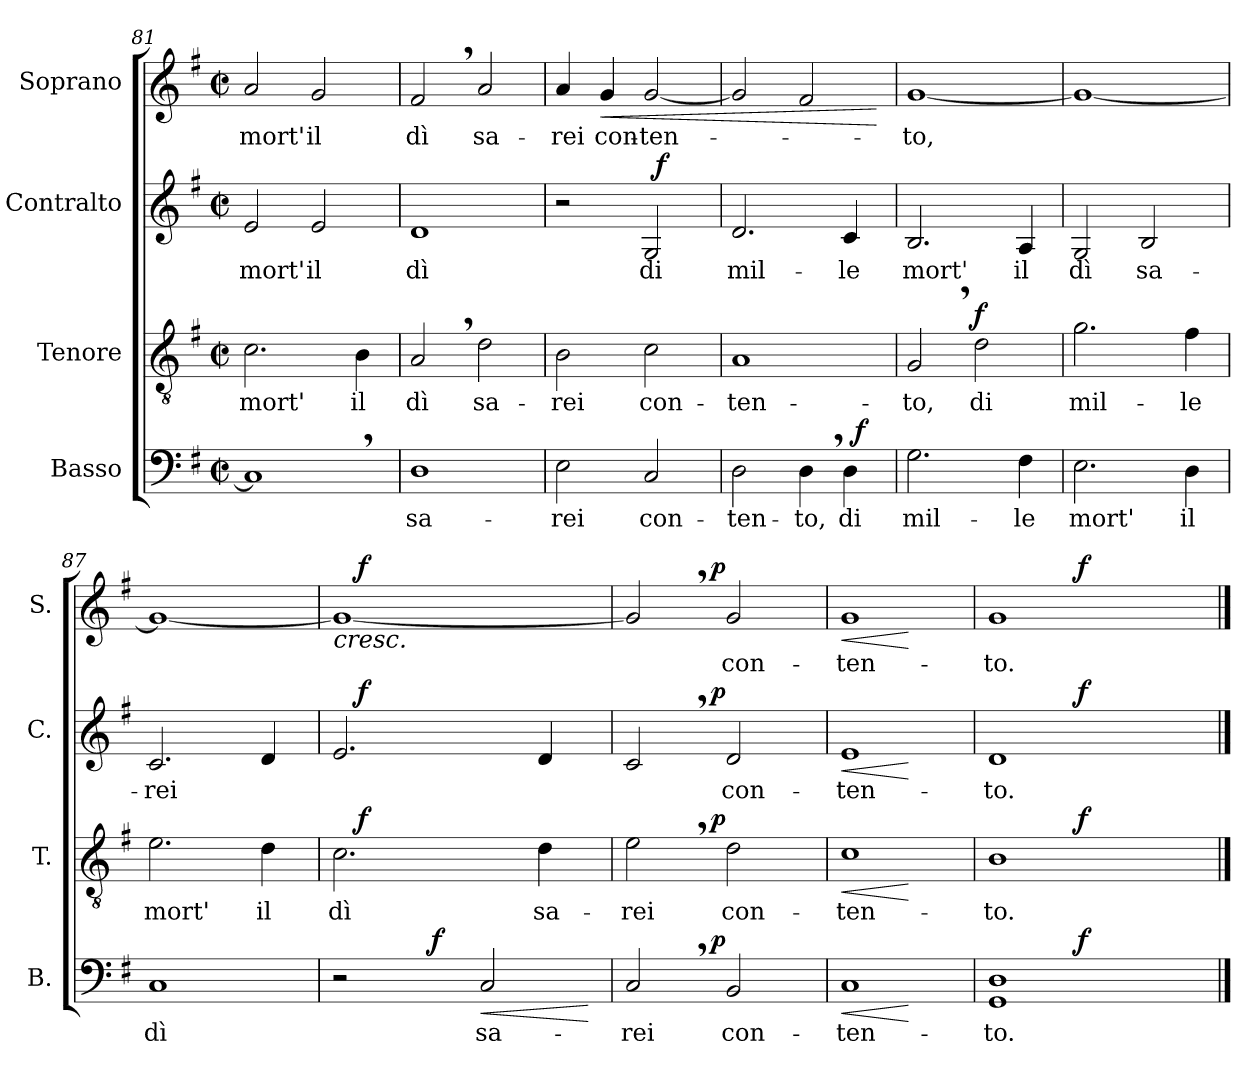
**kern	**text	**dynam	**kern	**text	**dynam	**kern	**text	**dynam	**kern	**text	**dynam
*part4	*part4	*part4	*part3	*part3	*part3	*part2	*part2	*part2	*part1	*part1	*part1
*staff4	*staff4	*staff4	*staff3	*staff3	*staff3	*staff2	*staff2	*staff2	*staff1	*staff1	*staff1
*I"Basso	*	*	*I"Tenore	*	*	*I"Contralto	*	*	*I"Soprano	*	*
*I'B.	*	*	*I'T.	*	*	*I'C.	*	*	*I'S.	*	*
*clefF4	*	*	*clefGv2	*	*	*clefG2	*	*	*clefG2	*	*
*k[f#]	*	*	*k[f#]	*	*	*k[f#]	*	*	*k[f#]	*	*
*G:	*	*	*G:	*	*	*G:	*	*	*G:	*	*
*M2/2	*	*	*M2/2	*	*	*M2/2	*	*	*M2/2	*	*
*met(c|)	*	*	*met(c|)	*	*	*met(c|)	*	*	*met(c|)	*	*
=81	=81	=81	=81	=81	=81	=81	=81	=81	=81	=81	=81
1C,>]	.	.	2.c\	mort'	.	2e/	mort'	.	2a/	mort'	.
.	.	.	.	.	.	2e/	il	.	2g/	il	.
.	.	.	4B\	il	.	.	.	.	.	.	.
=82	=82	=82	=82	=82	=82	=82	=82	=82	=82	=82	=82
1D	sa-	.	2A,>/	dì	.	1d	dì	.	2f#,>/	dì	.
.	.	.	2d\	sa-	.	.	.	.	2a/	sa-	.
=83	=83	=83	=83	=83	=83	=83	=83	=83	=83	=83	=83
*	*	*	*	*	*	*^	*	*	*	*	*
2E\	-rei	.	2B\	-rei	.	2r	2ryy	.	.	4a/	-rei	.
!	!	!	!	!	!	!	!	!	!	!	!	!LO:HP:b
.	.	.	.	.	.	.	.	.	.	4g/	con-	<
2C/	con-	.	2c\	con-	.	2G/	32ryy	di	.	[2g/	-ten-	.
!	!	!	!	!	!	!	!	!	!LO:DY:b	!	!	!
.	.	.	.	.	.	.	4...ryy	.	f	.	.	.
*	*	*	*	*	*	*v	*v	*	*	*	*	*
=84	=84	=84	=84	=84	=84	=84	=84	=84	=84	=84	=84
*^	*	*	*	*	*	*	*	*	*	*	*
2D\	2ryy	-ten-	.	1A	-ten-	.	2.d/	mil-	.	2g/]	.	.
4D,>\	4ryy	-to,	.	.	.	.	.	.	.	2f#/	.	.
4D\	32ryy	di	.	.	.	.	4c/	-le	.	.	.	.
!	!	!	!LO:DY:a	!	!	!	!	!	!	!	!	!
.	8..ryy	.	f	.	.	.	.	.	.	.	.	.
.	.	.	.	.	.	.	.	.	.	.	.	[
*v	*v	*	*	*	*	*	*	*	*	*	*	*
!!LO:LB:g=z
=85	=85	=85	=85	=85	=85	=85	=85	=85	=85	=85	=85
2.G\	mil-	.	2G,>/	-to,	.	2.B/	mort'	.	[1g	-to,	.
!	!	!	!	!	!LO:DY:a	!	!	!	!	!	!
.	.	.	2d\	di	f	.	.	.	.	.	.
4F#\	-le	.	.	.	.	4A/	il	.	.	.	.
=86	=86	=86	=86	=86	=86	=86	=86	=86	=86	=86	=86
2.E\	mort'	.	2.g\	mil-	.	2G/	dì	.	1g_	.	.
.	.	.	.	.	.	2B/	sa-	.	.	.	.
4D\	il	.	4f#\	-le	.	.	.	.	.	.	.
=87	=87	=87	=87	=87	=87	=87	=87	=87	=87	=87	=87
1C	dì	.	2.e\	mort'	.	2.c/	-rei	.	1g_	.	.
.	.	.	4d\	il	.	4d/	.	.	.	.	.
=88	=88	=88	=88	=88	=88	=88	=88	=88	=88	=88	=88
!	!	!	!	!	!	!	!	!	!	!	!LO:HP:b
*^	*	*	*^	*	*	*^	*	*	*^	*	*
2r	4ryy	.	.	2.c\	16ryy	dì	.	2.e/	16ryy	.	.	1g_	16ryy	.	<
!	!	!	!	!	!	!	!LO:DY:a	!	!	!	!LO:DY:a	!	!	!	!LO:DY:a
.	.	.	.	.	2...ryy	.	f	.	2...ryy	.	f	.	2...ryy	.	f
.	16ryy	.	.	.	.	.	.	.	.	.	.	.	.	.	.
!	!	!	!LO:DY:a	!	!	!	!	!	!	!	!	!	!	!	!
.	2ryy	.	f	.	.	.	.	.	.	.	.	.	.	.	.
!	!	!	!LO:HP:b	!	!	!	!	!	!	!	!	!	!	!	!
2C/	.	sa-	<	.	.	.	.	.	.	.	.	.	.	.	.
.	.	.	.	4d\	.	sa-	.	4d/	.	.	.	.	.	.	.
.	8.ryy	.	.	.	.	.	.	.	.	.	.	.	.	.	.
.	.	.	[	.	.	.	.	.	.	.	.	.	.	.	[
=89	=89	=89	=89	=89	=89	=89	=89	=89	=89	=89	=89	=89	=89	=89	=89
2C,>/	4...ryy	-rei	.	2e,>\	4...ryy	-rei	.	2c,>/	4...ryy	.	.	2g,>/]	4...ryy	.	.
!	!	!	!LO:DY:a	!	!	!	!LO:DY:a	!	!	!	!LO:DY:a	!	!	!	!LO:DY:a
.	2ryy	.	p	.	2ryy	.	p	.	2ryy	.	p	.	2ryy	.	p
2BB/	.	con-	.	2d\	.	con-	.	2d/	.	con-	.	2g/	.	con-	.
.	32ryy	.	.	.	32ryy	.	.	.	32ryy	.	.	.	32ryy	.	.
*v	*v	*	*	*	*	*	*	*v	*v	*	*	*v	*v	*	*
*	*	*	*v	*v	*	*	*	*	*	*	*	*
=90	=90	=90	=90	=90	=90	=90	=90	=90	=90	=90	=90
*^	*	*	*^	*	*	*^	*	*	*^	*	*
!	!	!	!LO:HP:b	!	!	!	!	!	!	!	!	!	!	!	!
*v	*v	*	*	*	*	*	*	*v	*v	*	*	*v	*v	*	*
*	*	*	*v	*v	*	*	*	*	*	*	*	*
*^	*	*	*^	*	*	*^	*	*	*^	*	*
!	!	!	!	!	!	!	!LO:HP:b	!	!	!	!	!	!	!	!
*v	*v	*	*	*	*	*	*	*v	*v	*	*	*v	*v	*	*
*	*	*	*v	*v	*	*	*	*	*	*	*	*
*^	*	*	*^	*	*	*^	*	*	*^	*	*
!	!	!	!	!	!	!	!	!	!	!	!LO:HP:b	!	!	!	!
*v	*v	*	*	*	*	*	*	*v	*v	*	*	*v	*v	*	*
*	*	*	*v	*v	*	*	*	*	*	*	*	*
*^	*	*	*^	*	*	*^	*	*	*^	*	*
!	!	!	!	!	!	!	!	!	!	!	!	!	!	!	!LO:HP:b
*v	*v	*	*	*	*	*	*	*v	*v	*	*	*v	*v	*	*
*	*	*	*v	*v	*	*	*	*	*	*	*	*
1C	-ten-	<	1c	-ten-	<	1e	-ten-	<	1g	-ten-	<
.	.	[	.	.	[	.	.	[	.	.	[
=91	=91	=91	=91	=91	=91	=91	=91	=91	=91	=91	=91
*^	*	*	*^	*	*	*^	*	*	*^	*	*
1GG 1D	4ryy	-to.	.	1B	4ryy	-to.	.	1d	4ryy	-to.	.	1g	4ryy	-to.	.
.	16.ryy	.	.	.	16.ryy	.	.	.	16.ryy	.	.	.	16.ryy	.	.
!	!	!	!LO:DY:a	!	!	!	!LO:DY:a	!	!	!	!LO:DY:a	!	!	!	!LO:DY:a
.	2ryy	.	f	.	2ryy	.	f	.	2ryy	.	f	.	2ryy	.	f
.	8ryy	.	.	.	8ryy	.	.	.	8ryy	.	.	.	8ryy	.	.
.	32ryy	.	.	.	32ryy	.	.	.	32ryy	.	.	.	32ryy	.	.
*v	*v	*	*	*	*	*	*	*v	*v	*	*	*v	*v	*	*
*	*	*	*v	*v	*	*	*	*	*	*	*	*
==	==	==	==	==	==	==	==	==	==	==	==
*-	*-	*-	*-	*-	*-	*-	*-	*-	*-	*-	*-
